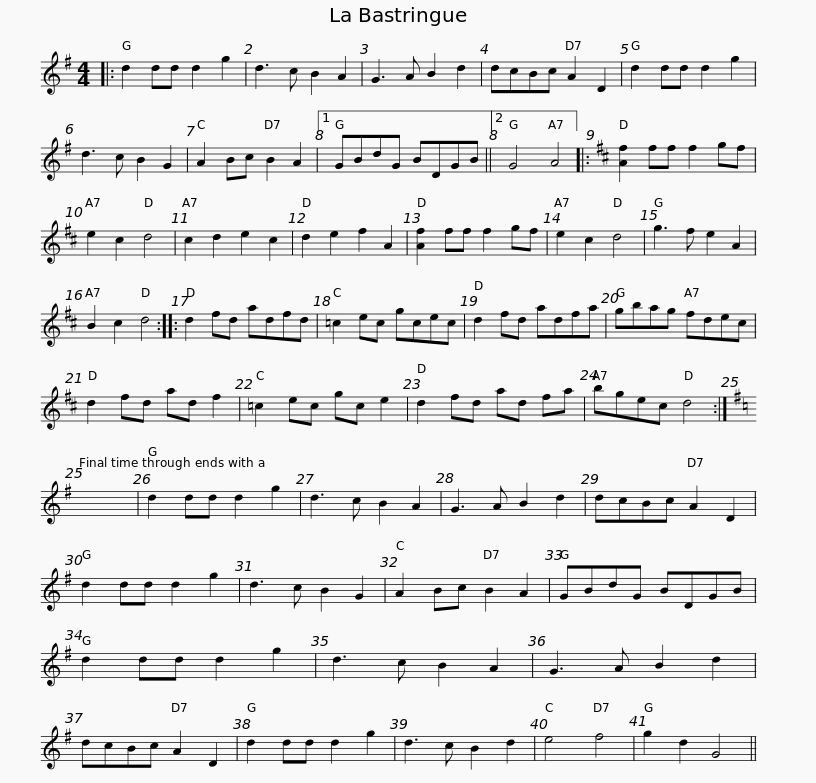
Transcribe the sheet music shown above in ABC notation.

X:1
L:1/8
M:4/4
I:linebreak $
K:G
V:1 treble
V:1
|: d2 dd d2 g2 | d3 c B2 A2 | G3 A B2 d2 | dcBc A2 D2 | d2 dd d2 g2 | %5
 d3 c B2 G2 | A2 Bc B2 A2 |1$ GBdG BDGB ||2 G4 A4 |:[K:D] [Af]2 ff f2 gf | %10
 e2 c2 d4 | c2 d2 e2 c2 | d2 e2 f2 A2 | [Af]2 ff f2 gf | e2 c2 d4 |$ %15
 g3 f e2 A2 | B2 c2 d4 :: d2 fd adfd | =c2 ec gcec | d2 fd adfa | %20
 gbag fdec |$ d2 fd ad f2 | =c2 ec gc e2 | d2 fd ad fa | bgec d4 :| %25
[K:G] x8 | d2 dd d2 g2 | d3 c B2 A2 | G3 A B2 d2 |$ dcBc A2 D2 | %30
 d2 dd d2 g2 | d3 c B2 G2 | A2 Bc B2 A2 | GBdG BDGB | d2 dd d2 g2 | %35
 d3 c B2 A2 | G3 A B2 d2 |$ dcBc A2 D2 | d2 dd d2 g2 | d3 c B2 d2 | %40
 e4 f4 | g2 d2 G4 || %42
